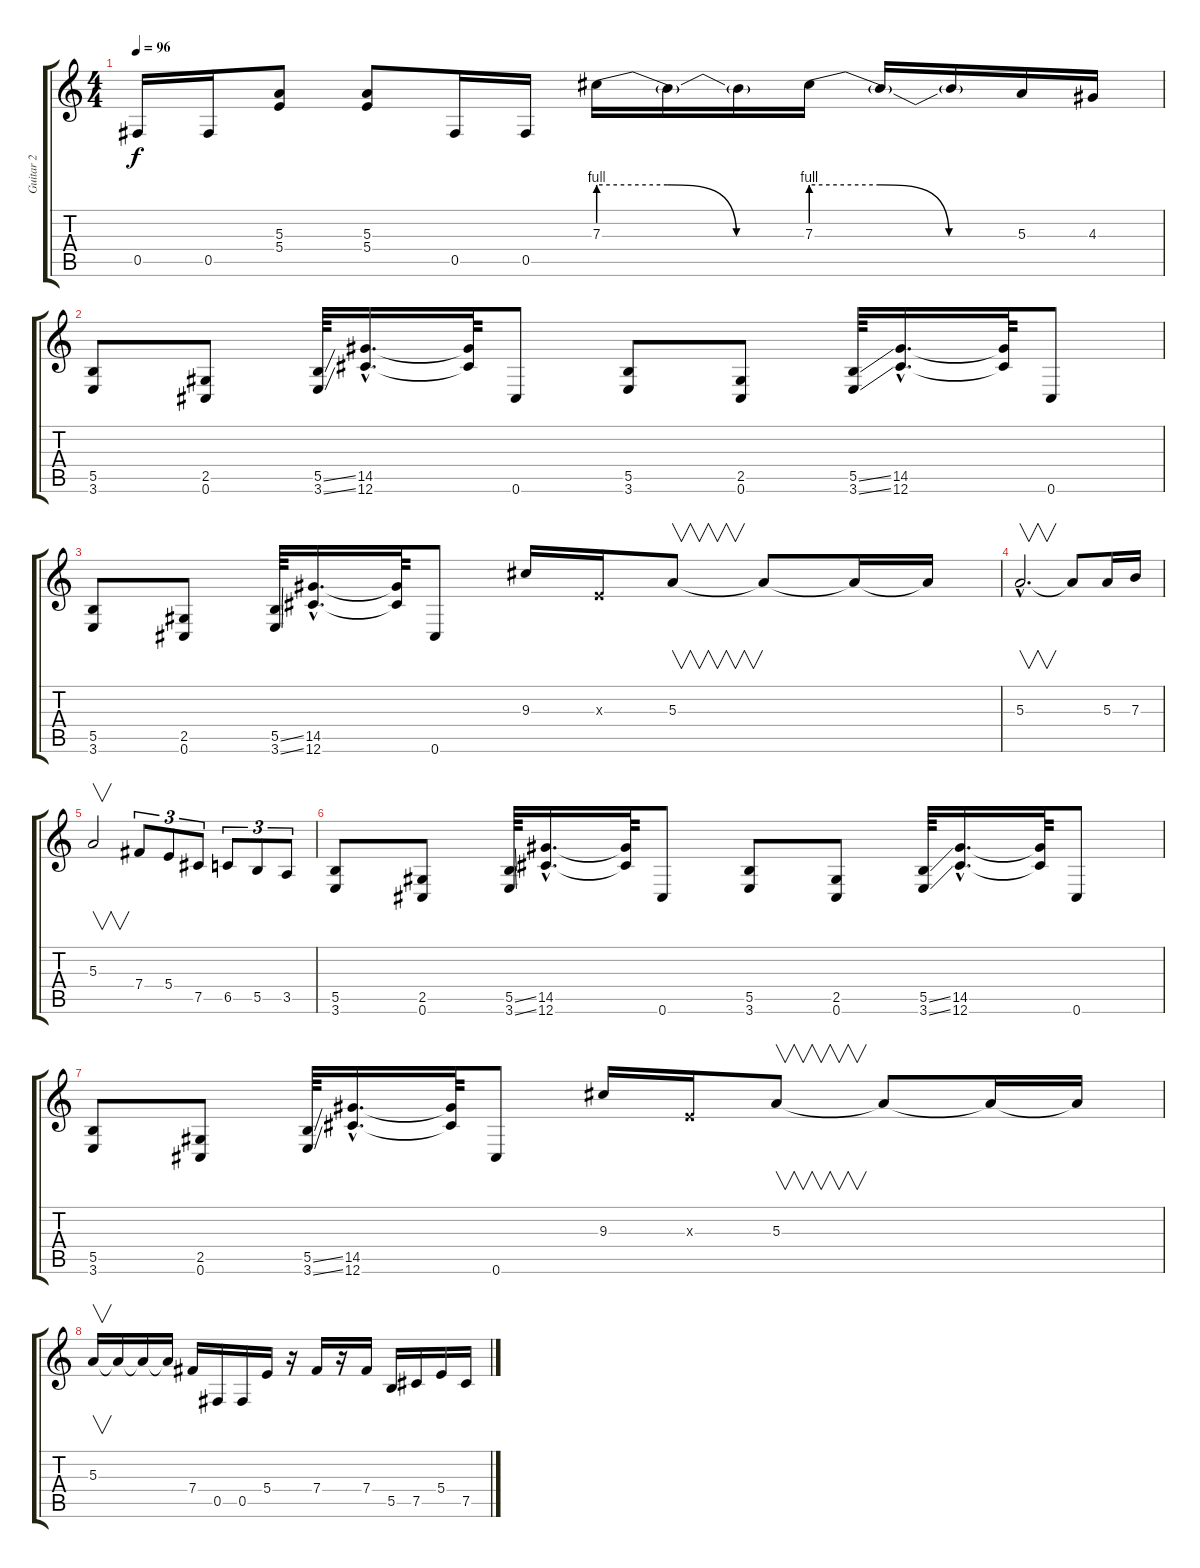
\track ("Guitar 2" "Guitar 2") {instrument distortionguitar}
\staff {score tabs}
\tuning (Db4 Ab3 E3 B2 Gb2 Db2) {hide}
\ts (4 4)
\tempo 96
\clef g2
\ks c
0.5.16{dy f} 0.5.16 (5.3 5.4).8 (5.3 5.4).8 0.5.16 0.5.16 7.3{be (custom 0 4 20 4 40 0 60 0)}.16 7.3{t}.16 7.3{t}.16 7.3{be (custom 0 4 20 4 40 0 60 0)}.16 7.3{t}.16 7.3{t}.16 5.3.16 4.3.16 |
(5.5 3.6).8 (2.5 0.6).8 (5.5{ss} 3.6{ss}).64 (14.5{hac} 12.6{hac}).16{d} (14.5{t} 12.6{t}).64 0.6.8 (5.5 3.6).8 (2.5 0.6).8 (5.5{ss} 3.6{ss}).64 (14.5{hac} 12.6{hac}).16{d} (14.5{t} 12.6{t}).64 0.6.8 |
(5.5 3.6).8 (2.5 0.6).8 (5.5{ss} 3.6{ss}).64 (14.5{hac} 12.6{hac}).16{d} (14.5{t} 12.6{t}).64 0.6.8 9.3.16 0.3{x}.16 5.3.8{v} 5.3{t}.8 5.3{t}.16 5.3{t}.16 |
5.3{hac}.2{v d} 5.3{t}.8 5.3.16 7.3.16 |
5.3.2{v} 7.4.8{tu (3 2)} 5.4.8{tu (3 2)} 7.5.8{tu (3 2)} 6.5.8{tu (3 2)} 5.5.8{tu (3 2)} 3.5.8{tu (3 2)} |
(5.5 3.6).8 (2.5 0.6).8 (5.5{ss} 3.6{ss}).64 (14.5{hac} 12.6{hac}).16{d} (14.5{t} 12.6{t}).64 0.6.8 (5.5 3.6).8 (2.5 0.6).8 (5.5{ss} 3.6{ss}).64 (14.5{hac} 12.6{hac}).16{d} (14.5{t} 12.6{t}).64 0.6.8 |
(5.5 3.6).8 (2.5 0.6).8 (5.5{ss} 3.6{ss}).64 (14.5{hac} 12.6{hac}).16{d} (14.5{t} 12.6{t}).64 0.6.8 9.3.16 0.3{x}.16 5.3.8{v} 5.3{t}.8 5.3{t}.16 5.3{t}.16 |
5.3.16{v} 5.3{t}.16 5.3{t}.16 5.3{t}.16 7.4.16 0.5.16 0.5.16 5.4.16 r.16 7.4.16 r.16 7.4.16 5.5.16 7.5.16 5.4.16 7.5.16
